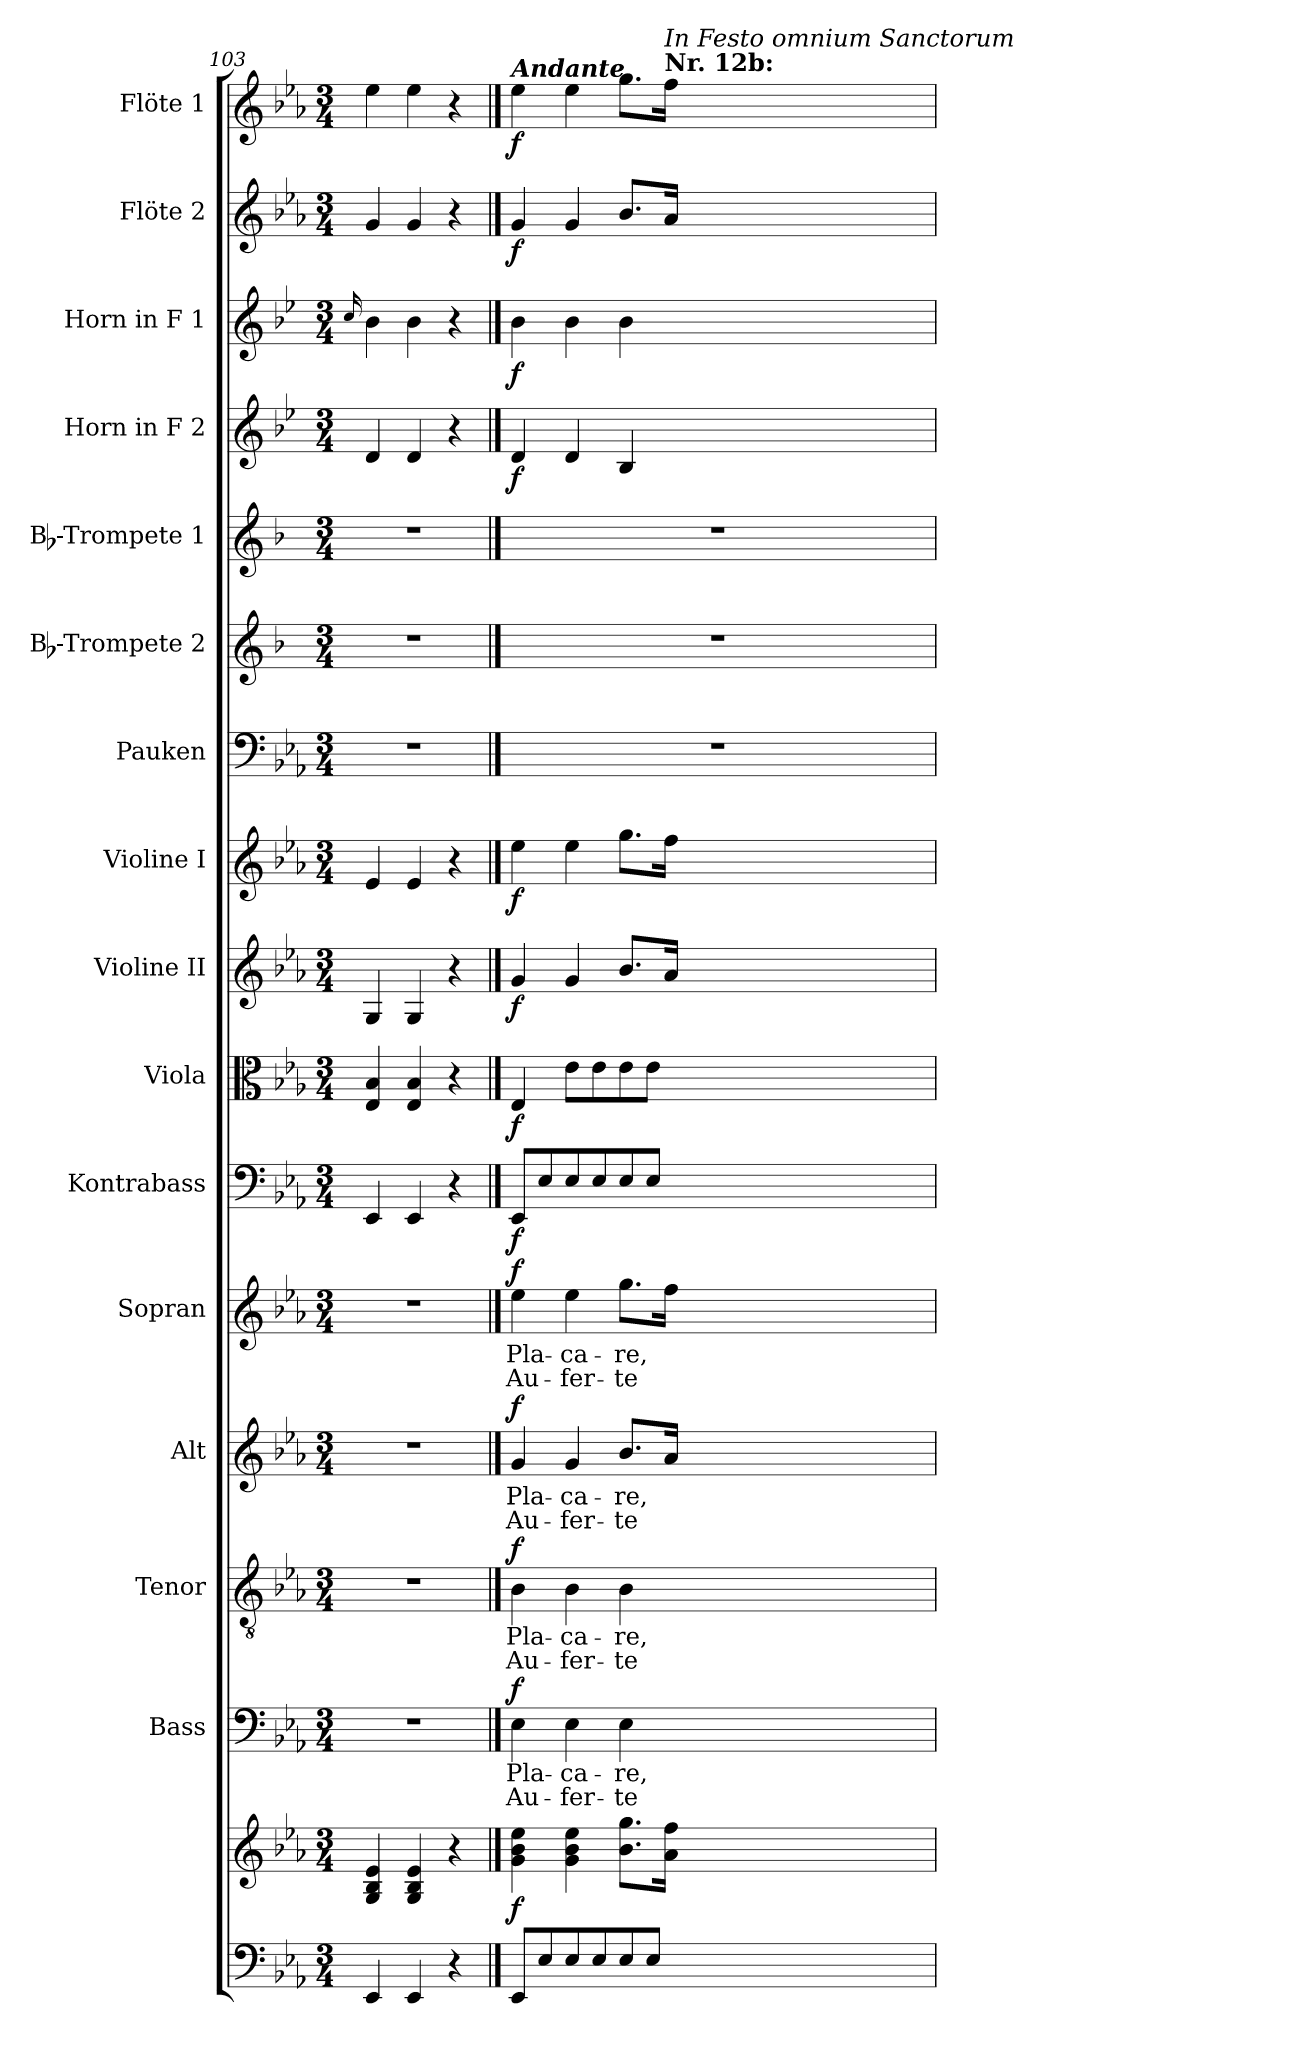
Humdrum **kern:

**kern	**kern	**dynam	**kern	**text	**text	**dynam	**kern	**text	**text	**dynam	**kern	**text	**text	**dynam	**kern	**text	**text	**dynam	**kern	**dynam	**kern	**dynam	**kern	**dynam	**kern	**dynam	**kern	**kern	**kern	**kern	**dynam	**kern	**dynam	**kern	**dynam	**kern	**dynam
*part16	*part16	*part16	*part15	*part15	*part15	*part15	*part14	*part14	*part14	*part14	*part13	*part13	*part13	*part13	*part12	*part12	*part12	*part12	*part11	*part11	*part10	*part10	*part9	*part9	*part8	*part8	*part7	*part6	*part5	*part4	*part4	*part3	*part3	*part2	*part2	*part1	*part1
*staff17	*staff16	*staff16/17	*staff15	*staff15	*staff15	*staff15	*staff14	*staff14	*staff14	*staff14	*staff13	*staff13	*staff13	*staff13	*staff12	*staff12	*staff12	*staff12	*staff11	*staff11	*staff10	*staff10	*staff9	*staff9	*staff8	*staff8	*staff7	*staff6	*staff5	*staff4	*staff4	*staff3	*staff3	*staff2	*staff2	*staff1	*staff1
*	*	*	*I"Bass	*	*	*	*I"Tenor	*	*	*	*I"Alt	*	*	*	*I"Sopran	*	*	*	*I"Kontrabass	*	*I"Viola	*	*I"Violine II	*	*I"Violine I	*	*I"Pauken	*I"Bb-Trompete 2	*I"Bb-Trompete 1	*I"Horn in F 2	*	*I"Horn in F 1	*	*I"Flöte 2	*	*I"Flöte 1	*
*	*	*	*I'B.	*	*	*	*I'T.	*	*	*	*I'A.	*	*	*	*I'S.	*	*	*	*I'Kb.	*	*I'Vla.	*	*I'Vl. II	*	*I'Vl. I	*	*I'Pk.	*I'Bb Trp. 2	*I'Bb Trp. 1	*	*	*	*	*I'Fl. 2	*	*I'Fl. 1	*
*clefF4	*clefG2	*	*clefF4	*	*	*	*clefGv2	*	*	*	*clefG2	*	*	*	*clefG2	*	*	*	*clefF4	*	*clefC3	*	*clefG2	*	*clefG2	*	*clefF4	*clefG2	*clefG2	*clefG2	*	*clefG2	*	*clefG2	*	*clefG2	*
*	*	*	*	*	*	*	*	*	*	*	*	*	*	*	*	*	*	*	*ITrd7c12	*	*	*	*	*	*	*	*	*ITrd1c2	*ITrd1c2	*ITrd4c7	*	*ITrd4c7	*	*	*	*	*
*k[b-e-a-]	*k[b-e-a-]	*	*k[b-e-a-]	*	*	*	*k[b-e-a-]	*	*	*	*k[b-e-a-]	*	*	*	*k[b-e-a-]	*	*	*	*k[b-e-a-]	*	*k[b-e-a-]	*	*k[b-e-a-]	*	*k[b-e-a-]	*	*k[b-e-a-]	*k[b-e-a-]	*k[b-e-a-]	*k[b-e-a-]	*	*k[b-e-a-]	*	*k[b-e-a-]	*	*k[b-e-a-]	*
*E-:	*E-:	*	*E-:	*	*	*	*E-:	*	*	*	*E-:	*	*	*	*E-:	*	*	*	*E-:	*	*E-:	*	*E-:	*	*E-:	*	*E-:	*E-:	*E-:	*E-:	*	*E-:	*	*E-:	*	*E-:	*
*M3/4	*M3/4	*	*M3/4	*	*	*	*M3/4	*	*	*	*M3/4	*	*	*	*M3/4	*	*	*	*M3/4	*	*M3/4	*	*M3/4	*	*M3/4	*	*M3/4	*M3/4	*M3/4	*M3/4	*	*M3/4	*	*M3/4	*	*M3/4	*
=103	=103	=103	=103	=103	=103	=103	=103	=103	=103	=103	=103	=103	=103	=103	=103	=103	=103	=103	=103	=103	=103	=103	=103	=103	=103	=103	=103	=103	=103	=103	=103	=103	=103	=103	=103	=103	=103
.	.	.	.	.	.	.	.	.	.	.	.	.	.	.	.	.	.	.	.	.	.	.	.	.	.	.	.	.	.	.	.	16qqf/	.	.	.	.	.
4EE-/	4G/ 4B-/ 4e-/	.	2.r	.	.	.	2.r	.	.	.	2.r	.	.	.	2.r	.	.	.	4EEE-/	.	4E-/ 4B-/	.	4G/	.	4e-/	.	2.r	2.r	2.r	4G/	.	4e-\	.	4g/	.	4ee-\	.
4EE-/	4G/ 4B-/ 4e-/	.	.	.	.	.	.	.	.	.	.	.	.	.	.	.	.	.	4EEE-/	.	4E-/ 4B-/	.	4G/	.	4e-/	.	.	.	.	4G/	.	4e-\	.	4g/	.	4ee-\	.
4r	4r	.	.	.	.	.	.	.	.	.	.	.	.	.	.	.	.	.	4r	.	4r	.	4r	.	4r	.	.	.	.	4r	.	4r	.	4r	.	4r	.
!!LO:PB:g=z
==104	==104	==104	==104	==104	==104	==104	==104	==104	==104	==104	==104	==104	==104	==104	==104	==104	==104	==104	==104	==104	==104	==104	==104	==104	==104	==104	==104	==104	==104	==104	==104	==104	==104	==104	==104	==104	==104
!	!	!	!	!	!	!	!	!	!	!	!	!	!	!	!	!	!	!	!	!	!	!	!	!	!	!	!	!	!	!	!	!	!	!	!	!LO:TX:a:Bi:t=Andante	!
!	!	!LO:DY:b	!	!LO:LY:b	!LO:LY:b	!LO:DY:a	!	!LO:LY:b	!LO:LY:b	!LO:DY:a	!	!LO:LY:b	!LO:LY:b	!LO:DY:a	!	!LO:LY:b	!LO:LY:b	!LO:DY:a	!	!LO:DY:b	!	!LO:DY:b	!	!LO:DY:b	!	!LO:DY:b	!	!	!	!	!LO:DY:b	!	!LO:DY:b	!	!LO:DY:b	!	!LO:DY:b
8EE-/L	4g\ 4b-\ 4ee-\	f	4E-\	Pla-	Au-	f	4B-\	Pla-	Au-	f	4g/	Pla-	Au-	f	4ee-\	Pla-	Au-	f	8EEE-/L	f	4E-/	f	4g/	f	4ee-\	f	2.r	2.r	2.r	4G/	f	4e-\	f	4g/	f	4ee-\	f
8E-/	.	.	.	.	.	.	.	.	.	.	.	.	.	.	.	.	.	.	8EE-/	.	.	.	.	.	.	.	.	.	.	.	.	.	.	.	.	.	.
!	!	!	!	!LO:LY:b	!LO:LY:b	!	!	!LO:LY:b	!LO:LY:b	!	!	!LO:LY:b	!LO:LY:b	!	!	!LO:LY:b	!LO:LY:b	!	!	!	!	!	!	!	!	!	!	!	!	!	!	!	!	!	!	!	!
8E-/	4g\ 4b-\ 4ee-\	.	4E-\	-ca-	-fer-	.	4B-\	-ca-	-fer-	.	4g/	-ca-	-fer-	.	4ee-\	-ca-	-fer-	.	8EE-/	.	8e-\L	.	4g/	.	4ee-\	.	.	.	.	4G/	.	4e-\	.	4g/	.	4ee-\	.
8E-/	.	.	.	.	.	.	.	.	.	.	.	.	.	.	.	.	.	.	8EE-/	.	8e-\	.	.	.	.	.	.	.	.	.	.	.	.	.	.	.	.
!	!	!	!	!LO:LY:b	!LO:LY:b	!	!	!LO:LY:b	!LO:LY:b	!	!	!LO:LY:b	!LO:LY:b	!	!	!LO:LY:b	!LO:LY:b	!	!	!	!	!	!	!	!	!	!	!	!	!	!	!	!	!	!	!	!
8E-/	8.b-\ 8.gg\L	.	4E-\	-re,	-te	.	4B-\	-re,	-te	.	8.b-/L	-re,	-te	.	8.gg\L	-re,	-te	.	8EE-/	.	8e-\	.	8.b-/L	.	8.gg\L	.	.	.	.	4E-/	.	4e-\	.	8.b-/L	.	8.gg\L	.
8E-/J	.	.	.	.	.	.	.	.	.	.	.	.	.	.	.	.	.	.	8EE-/J	.	8e-\J	.	.	.	.	.	.	.	.	.	.	.	.	.	.	.	.
!	!	!	!	!	!	!	!	!	!	!	!	!	!	!	!	!	!	!	!	!	!	!	!	!	!	!	!	!	!	!	!	!	!	!	!	!LO:TX:a:B:t=Nr. 12b&colon;	!
!	!	!	!	!	!	!	!	!	!	!	!	!	!	!	!	!	!	!	!	!	!	!	!	!	!	!	!	!	!	!	!	!	!	!	!	!LO:TX:a:i:t=In Festo omnium Sanctorum	!
.	16a-\ 16ff\Jk	.	.	.	.	.	.	.	.	.	16a-/Jk	.	.	.	16ff\Jk	.	.	.	.	.	.	.	16a-/Jk	.	16ff\Jk	.	.	.	.	.	.	.	.	16a-/Jk	.	16ff\Jk	.
=	=	=	=	=	=	=	=	=	=	=	=	=	=	=	=	=	=	=	=	=	=	=	=	=	=	=	=	=	=	=	=	=	=	=	=	=	=
*-	*-	*-	*-	*-	*-	*-	*-	*-	*-	*-	*-	*-	*-	*-	*-	*-	*-	*-	*-	*-	*-	*-	*-	*-	*-	*-	*-	*-	*-	*-	*-	*-	*-	*-	*-	*-	*-
